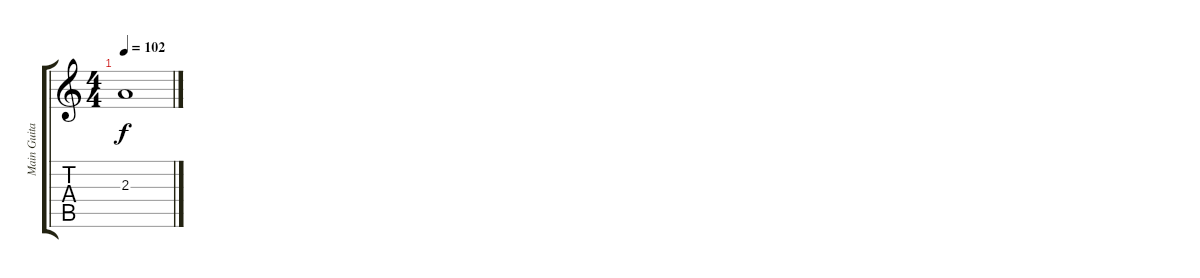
\track ("Main Guitar Riff" "Main Guita") {instrument acousticguitarsteel}
\staff {score tabs}
\tuning (E4 B3 G3 D3 A2 E2) {hide}
\ts (4 4)
\tempo 102
\clef g2
\ks c
2.3{t}.1{dy f}
